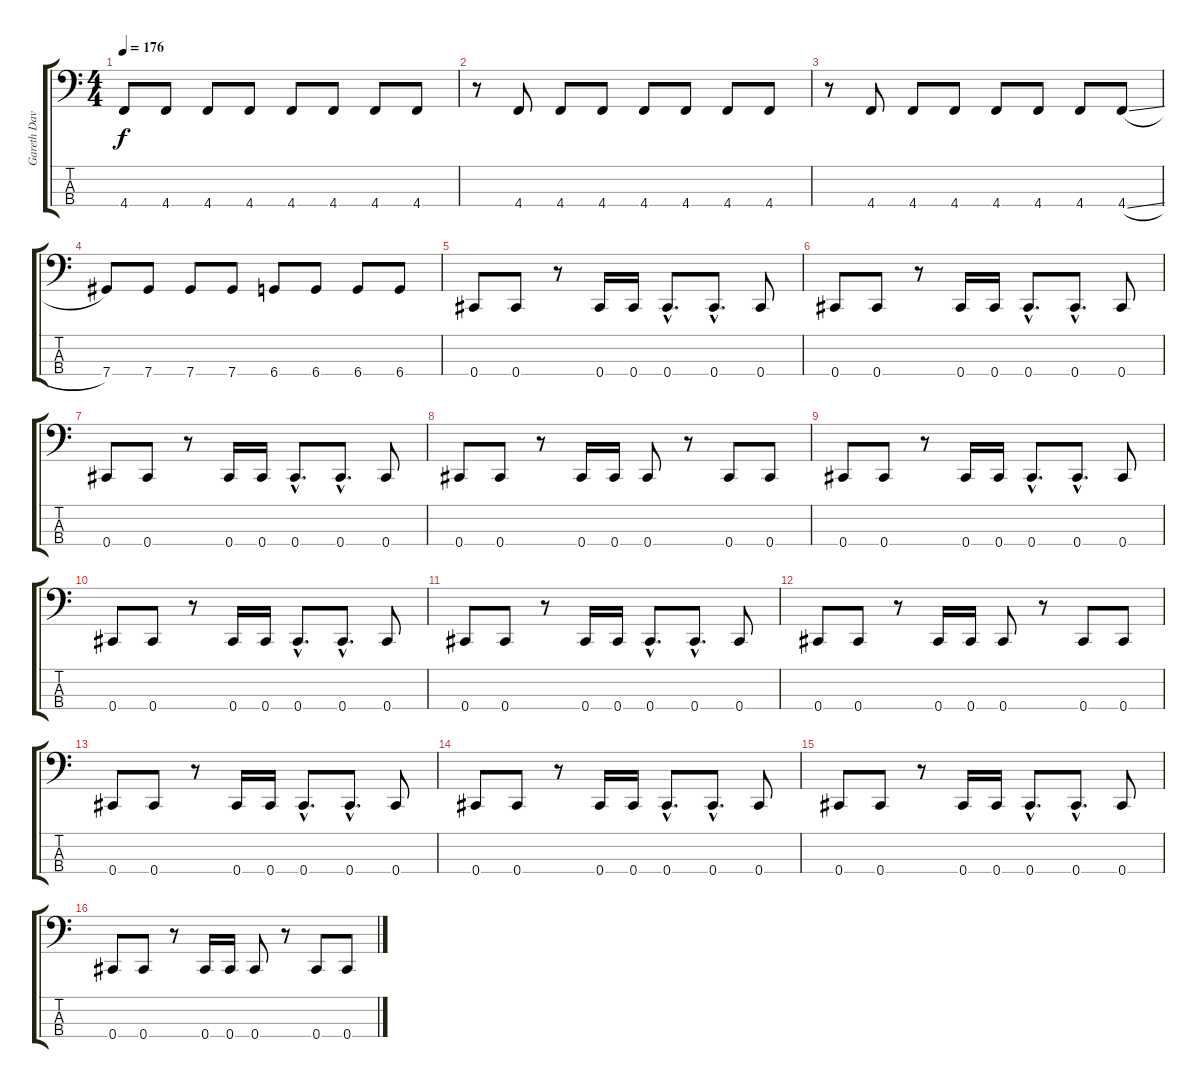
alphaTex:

\track ("Gareth Davies (bass)" "Gareth Dav") {instrument electricbassfinger}
\staff {score tabs}
\tuning (Gb2 Db2 Ab1 Db1) {hide}
\ts (4 4)
\tempo 176
\clef f4
\ks c
4.4.8{dy f} 4.4.8 4.4.8 4.4.8 4.4.8 4.4.8 4.4.8 4.4.8 |
r.8 4.4.8 4.4.8 4.4.8 4.4.8 4.4.8 4.4.8 4.4.8 |
r.8 4.4.8 4.4.8 4.4.8 4.4.8 4.4.8 4.4.8 4.4{sl}.8 |
7.4.8 7.4.8 7.4.8 7.4.8 6.4.8 6.4.8 6.4.8 6.4.8 |
0.4.8 0.4.8 r.8 0.4.16 0.4.16 0.4{hac}.8{d} 0.4{hac}.8{d} 0.4.8 |
0.4.8 0.4.8 r.8 0.4.16 0.4.16 0.4{hac}.8{d} 0.4{hac}.8{d} 0.4.8 |
0.4.8 0.4.8 r.8 0.4.16 0.4.16 0.4{hac}.8{d} 0.4{hac}.8{d} 0.4.8 |
0.4.8 0.4.8 r.8 0.4.16 0.4.16 0.4.8 r.8 0.4.8 0.4.8 |
0.4.8 0.4.8 r.8 0.4.16 0.4.16 0.4{hac}.8{d} 0.4{hac}.8{d} 0.4.8 |
0.4.8 0.4.8 r.8 0.4.16 0.4.16 0.4{hac}.8{d} 0.4{hac}.8{d} 0.4.8 |
0.4.8 0.4.8 r.8 0.4.16 0.4.16 0.4{hac}.8{d} 0.4{hac}.8{d} 0.4.8 |
0.4.8 0.4.8 r.8 0.4.16 0.4.16 0.4.8 r.8 0.4.8 0.4.8 |
0.4.8 0.4.8 r.8 0.4.16 0.4.16 0.4{hac}.8{d} 0.4{hac}.8{d} 0.4.8 |
0.4.8 0.4.8 r.8 0.4.16 0.4.16 0.4{hac}.8{d} 0.4{hac}.8{d} 0.4.8 |
0.4.8 0.4.8 r.8 0.4.16 0.4.16 0.4{hac}.8{d} 0.4{hac}.8{d} 0.4.8 |
0.4.8 0.4.8 r.8 0.4.16 0.4.16 0.4.8 r.8 0.4.8 0.4.8
